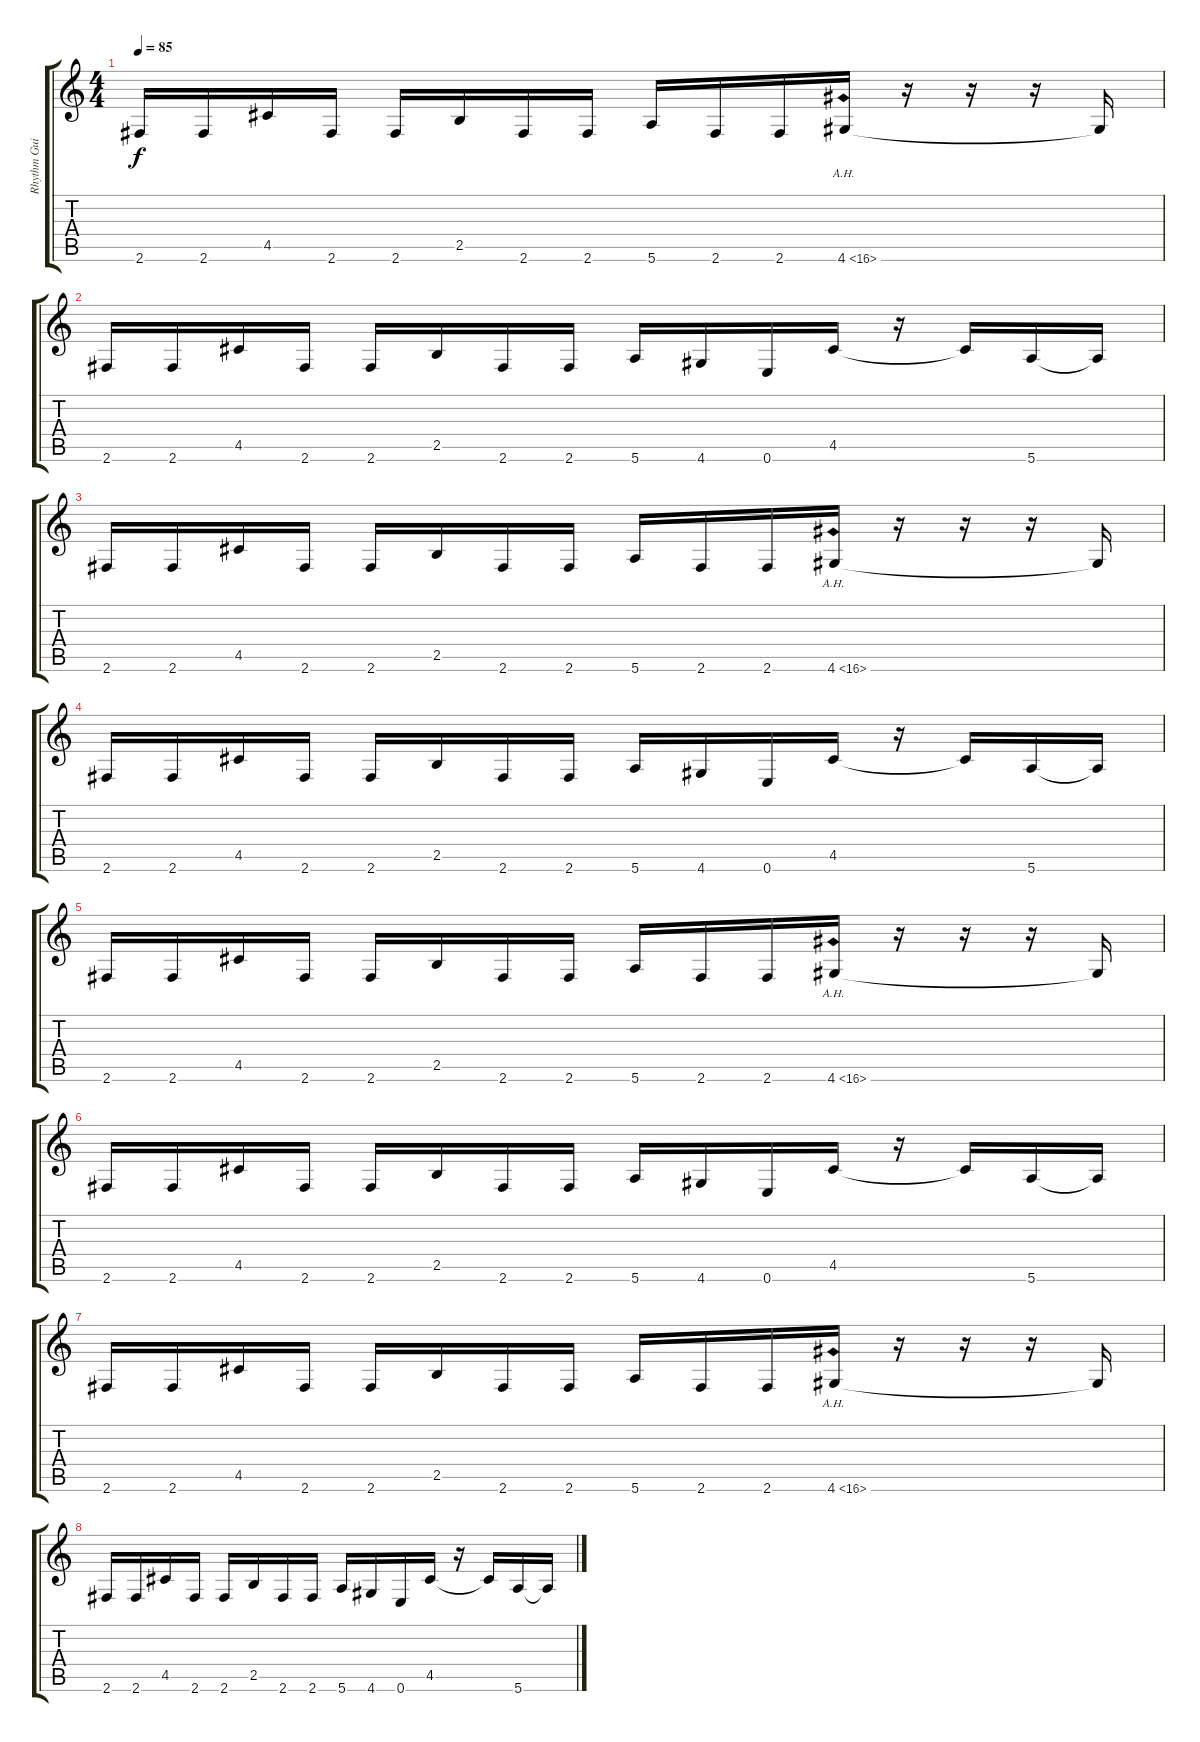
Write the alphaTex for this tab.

\track ("Rhythm Guitar" "Rhythm Gui") {instrument distortionguitar}
\staff {score tabs}
\tuning (E4 B3 G3 D3 A2 E2) {hide}
\ts (4 4)
\tempo 85
\clef g2
\ks c
2.6.16{dy f instrument distortionguitar} 2.6.16 4.5.16 2.6.16 2.6.16 2.5.16 2.6.16 2.6.16 5.6.16 2.6.16 2.6.16 4.6{ah 12}.16 r.16 r.16 r.16 4.6{t}.16 |
2.6.16 2.6.16 4.5.16 2.6.16 2.6.16 2.5.16 2.6.16 2.6.16 5.6.16 4.6.16 0.6.16 4.5.16 r.16 4.5{t}.16 5.6.16 5.6{t}.16 |
2.6.16 2.6.16 4.5.16 2.6.16 2.6.16 2.5.16 2.6.16 2.6.16 5.6.16 2.6.16 2.6.16 4.6{ah 12}.16 r.16 r.16 r.16 4.6{t}.16 |
2.6.16 2.6.16 4.5.16 2.6.16 2.6.16 2.5.16 2.6.16 2.6.16 5.6.16 4.6.16 0.6.16 4.5.16 r.16 4.5{t}.16 5.6.16 5.6{t}.16 |
2.6.16 2.6.16 4.5.16 2.6.16 2.6.16 2.5.16 2.6.16 2.6.16 5.6.16 2.6.16 2.6.16 4.6{ah 12}.16 r.16 r.16 r.16 4.6{t}.16 |
2.6.16 2.6.16 4.5.16 2.6.16 2.6.16 2.5.16 2.6.16 2.6.16 5.6.16 4.6.16 0.6.16 4.5.16 r.16 4.5{t}.16 5.6.16 5.6{t}.16 |
2.6.16 2.6.16 4.5.16 2.6.16 2.6.16 2.5.16 2.6.16 2.6.16 5.6.16 2.6.16 2.6.16 4.6{ah 12}.16 r.16 r.16 r.16 4.6{t}.16 |
2.6.16 2.6.16 4.5.16 2.6.16 2.6.16 2.5.16 2.6.16 2.6.16 5.6.16 4.6.16 0.6.16 4.5.16 r.16 4.5{t}.16 5.6.16 5.6{t}.16
